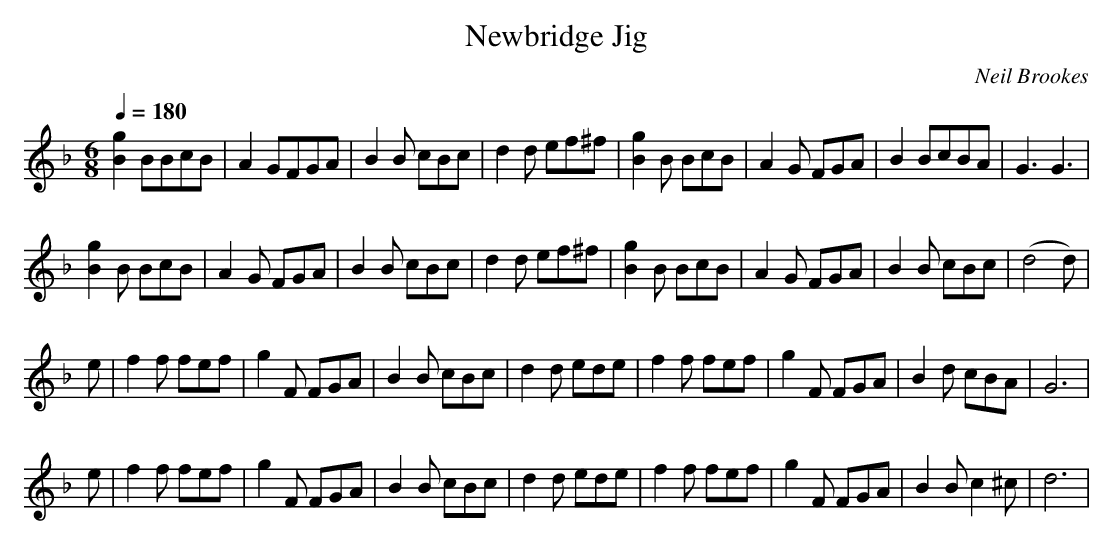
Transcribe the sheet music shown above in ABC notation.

X:1
T:Newbridge Jig
C:Neil Brookes
M:6/8
L:1/8
Q:1/4=180
K:Gdor
[g2B2] BBcB|A2 GFGA|B2 B cBc|d2 d ef^f| [g2B2] B BcB|A2 G FGA|B2 BcBA|G3G3|
[g2B2] B BcB|A2 G FGA|B2 B cBc|d2 d ef^f|[g2B2] B BcB|A2 G FGA|B2 B cBc|(d4d)|
e|f2 f fef|g2 F FGA|B2 B cBc|d2 d ede|f2 f fef|g2 F FGA|B2 d cBA| G6|
e|f2 f fef|g2 F FGA|B2 B cBc|d2 d ede|f2 f fef|g2 F FGA|B2 B c2 ^c| d6|
